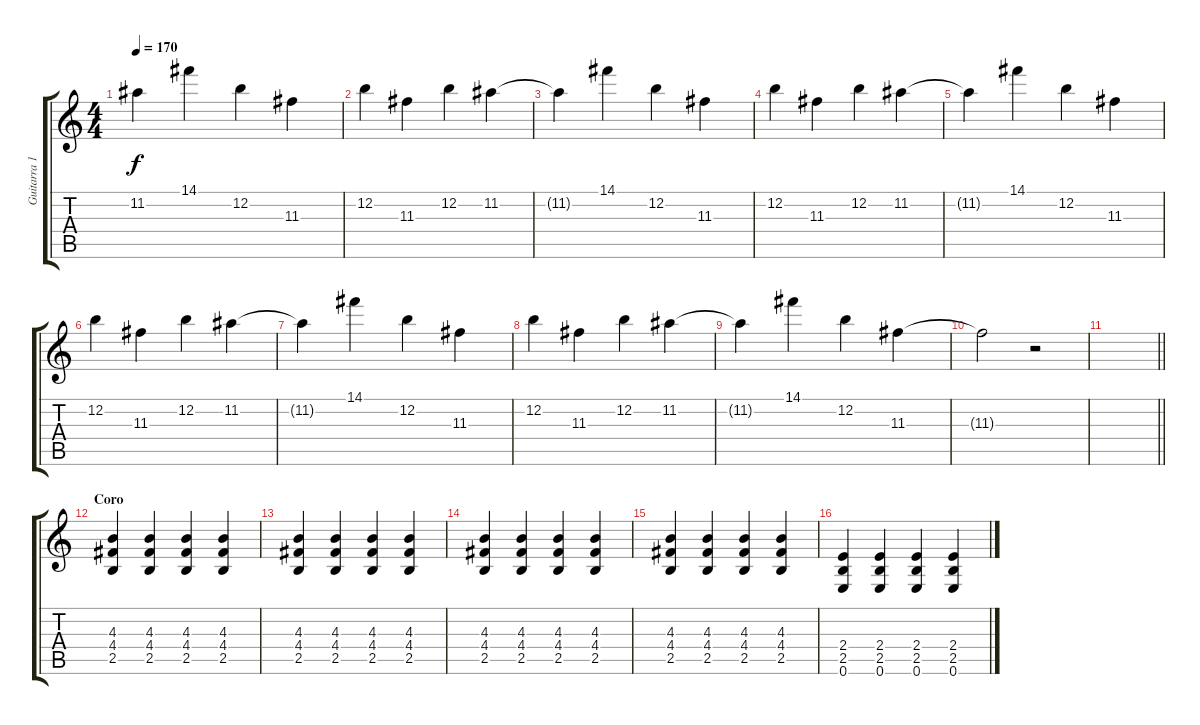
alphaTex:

\track ("Guitarra 1" "Guitarra 1") {instrument electricguitarmuted}
\staff {score tabs}
\tuning (E4 B3 G3 D3 A2 E2) {hide}
\ts (4 4)
\tempo 170
\clef g2
\ks c
11.2{t}.4{dy f} 14.1.4 12.2.4 11.3.4 |
12.2.4 11.3.4 12.2.4 11.2.4 |
11.2{t}.4 14.1.4 12.2.4 11.3.4 |
12.2.4 11.3.4 12.2.4 11.2.4 |
11.2{t}.4 14.1.4 12.2.4 11.3.4 |
12.2.4 11.3.4 12.2.4 11.2.4 |
11.2{t}.4 14.1.4 12.2.4 11.3.4 |
12.2.4 11.3.4 12.2.4 11.2.4 |
11.2{t}.4 14.1.4 12.2.4 11.3.4 |
11.3{t}.2 r.2 |
\barLineRight lightlight
|
\section ("" "Coro")
(4.3 4.4 2.5).4{instrument distortionguitar} (4.3 4.4 2.5).4 (4.3 4.4 2.5).4 (4.3 4.4 2.5).4 |
(4.3 4.4 2.5).4 (4.3 4.4 2.5).4 (4.3 4.4 2.5).4 (4.3 4.4 2.5).4 |
(4.3 4.4 2.5).4 (4.3 4.4 2.5).4 (4.3 4.4 2.5).4 (4.3 4.4 2.5).4 |
(4.3 4.4 2.5).4 (4.3 4.4 2.5).4 (4.3 4.4 2.5).4 (4.3 4.4 2.5).4 |
(2.4 2.5 0.6).4 (2.4 2.5 0.6).4 (2.4 2.5 0.6).4 (2.4 2.5 0.6).4
